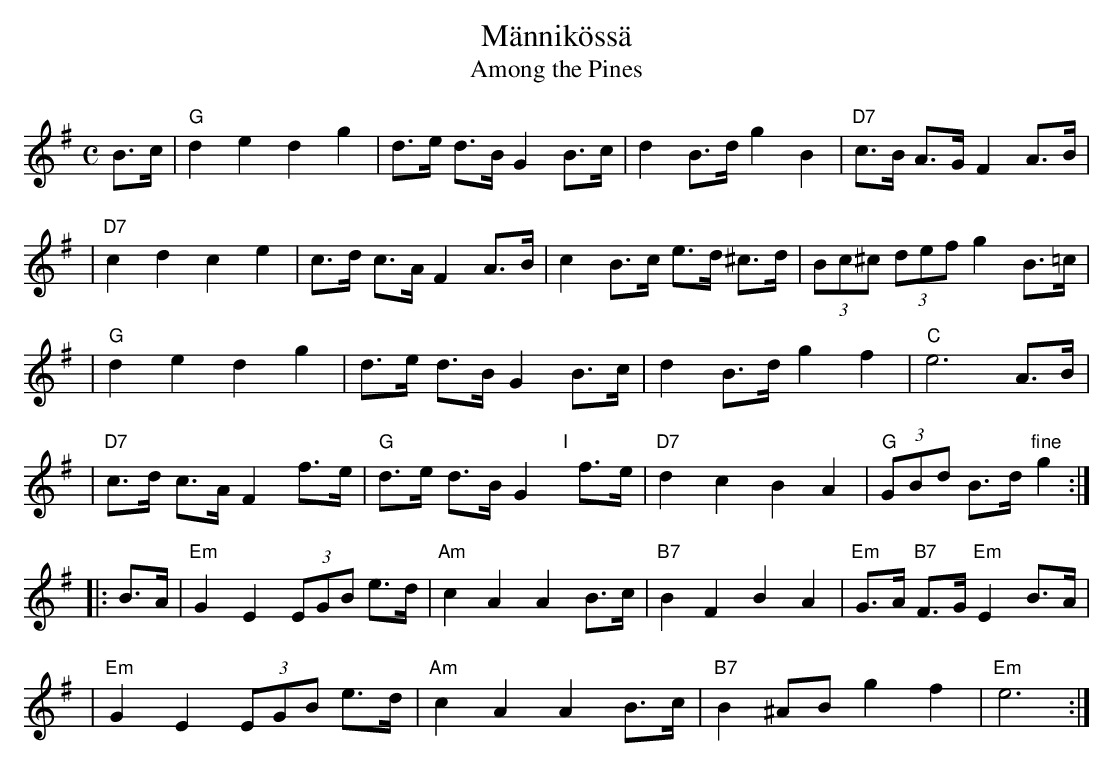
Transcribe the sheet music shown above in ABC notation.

X:1
T: M\"annik\"oss\"a
T: Among the Pines
M: C
L: 1/8
K: G
   B>c \
| "G"d2 e2 d2 g2 | d>e d>B G2 B>c | d2 B>d g2 B2 | "D7"c>B A>G F2 A>B |
| "D7"c2 d2 c2 e2 | c>d c>A F2 A>B | c2 B>c e>d ^c>d | (3Bc^c (3def g2 B>=c |
| "G"d2 e2 d2 g2 | d>e d>B G2 B>c | d2 B>d g2 f2 | "C"e6 A>B |
| "D7"c>d c>A F2 f>e | "G"d>e d>B G2 "I"[|]f>e | "D7"d2 c2 B2 A2 | "G"(3GBd B>d "fine"g2 :|
|: B>A \
| "Em"G2 E2 (3EGB e>d | "Am"c2 A2 A2 B>c | "B7"B2 F2 B2 A2 | "Em"G>A "B7"F>G "Em"E2 B>A |
| "Em"G2 E2 (3EGB e>d | "Am"c2 A2 A2 B>c | "B7"B2 ^AB g2 f2 | "Em"e6 :|
